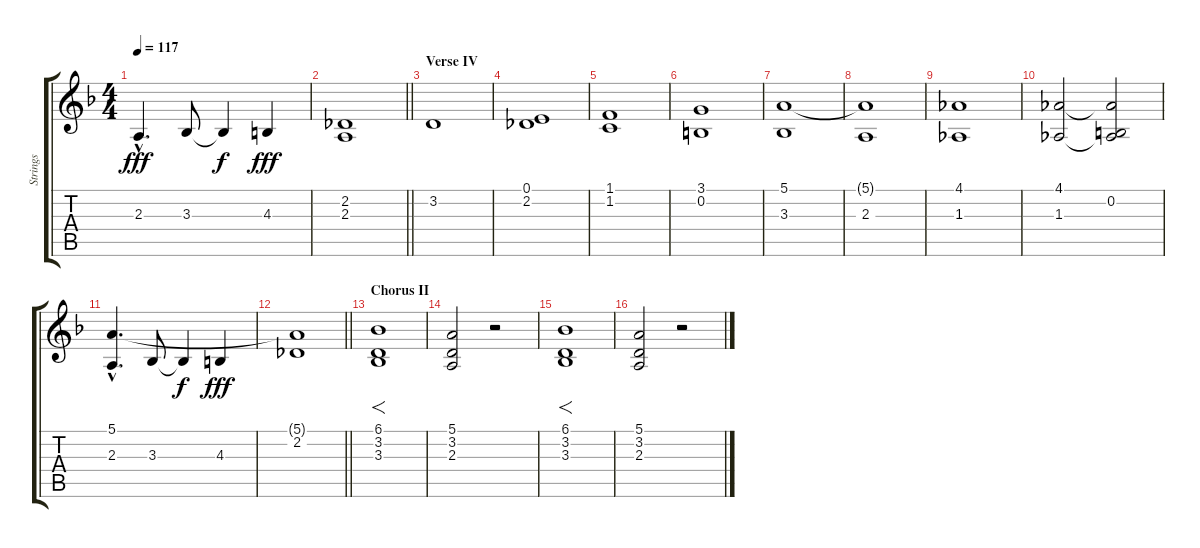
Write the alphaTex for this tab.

\track ("Strings" "Strings") {instrument stringensemble1}
\staff {score tabs}
\tuning (E4 B3 G3 D3 A2 E2) {hide}
\ts (4 4)
\tempo 117
\clef g2
\ks f
2.3{hac}.4{d dy fff} 3.3.8 3.3{t}.4{dy f} 4.3.4{dy fff} |
\barLineRight lightlight
(2.2 2.3).1 |
\section ("" "Verse IV")
3.2.1 |
(0.1 2.2).1 |
(1.1 1.2).1 |
(3.1 0.2).1 |
(5.1 3.3).1 |
(5.1{t} 2.3).1 |
(4.1 1.3).1 |
(4.1 1.3).2 (4.1{t} 0.2 1.3{t}).2 |
(5.1{hac} 2.3{hac}).4{d} 3.3.8 3.3{t}.4{dy f} 4.3.4{dy fff} |
\barLineRight lightlight
(5.1{t} 2.2).1 |
\section ("" "Chorus II")
(6.1 3.2 3.3).1{f} |
(5.1 3.2 2.3).2 r.2 |
(6.1 3.2 3.3).1{f} |
(5.1 3.2 2.3).2 r.2
